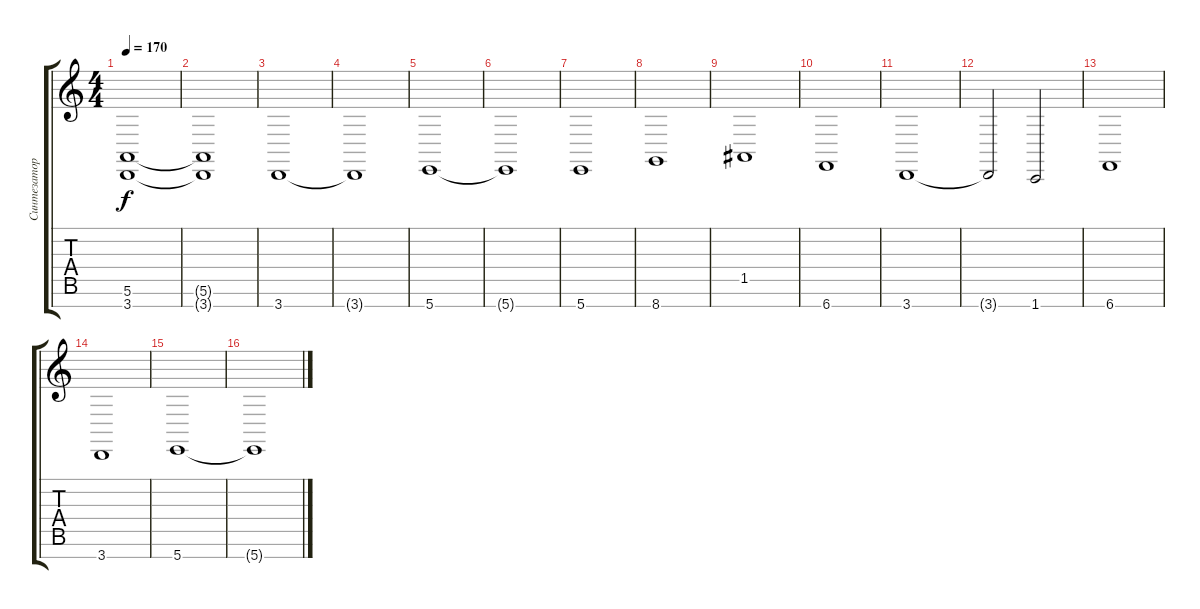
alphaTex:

\track ("Синтезатор Links" "Синтезатор") {instrument stringensemble1}
\staff {score tabs}
\tuning (E4 B3 G3 D3 A2 E2 B1) {hide}
\ts (4 4)
\tempo 170
\clef g2
\ks c
(5.6{t} 3.7).1{dy f} |
(5.6{t} 3.7{t}).1 |
3.7.1 |
3.7{t}.1 |
5.7.1 |
5.7{t}.1 |
5.7.1 |
8.7.1 |
1.5.1 |
6.7.1 |
3.7.1 |
3.7{t}.2 1.7.2 |
6.7.1 |
3.7.1 |
5.7.1 |
5.7{t}.1
